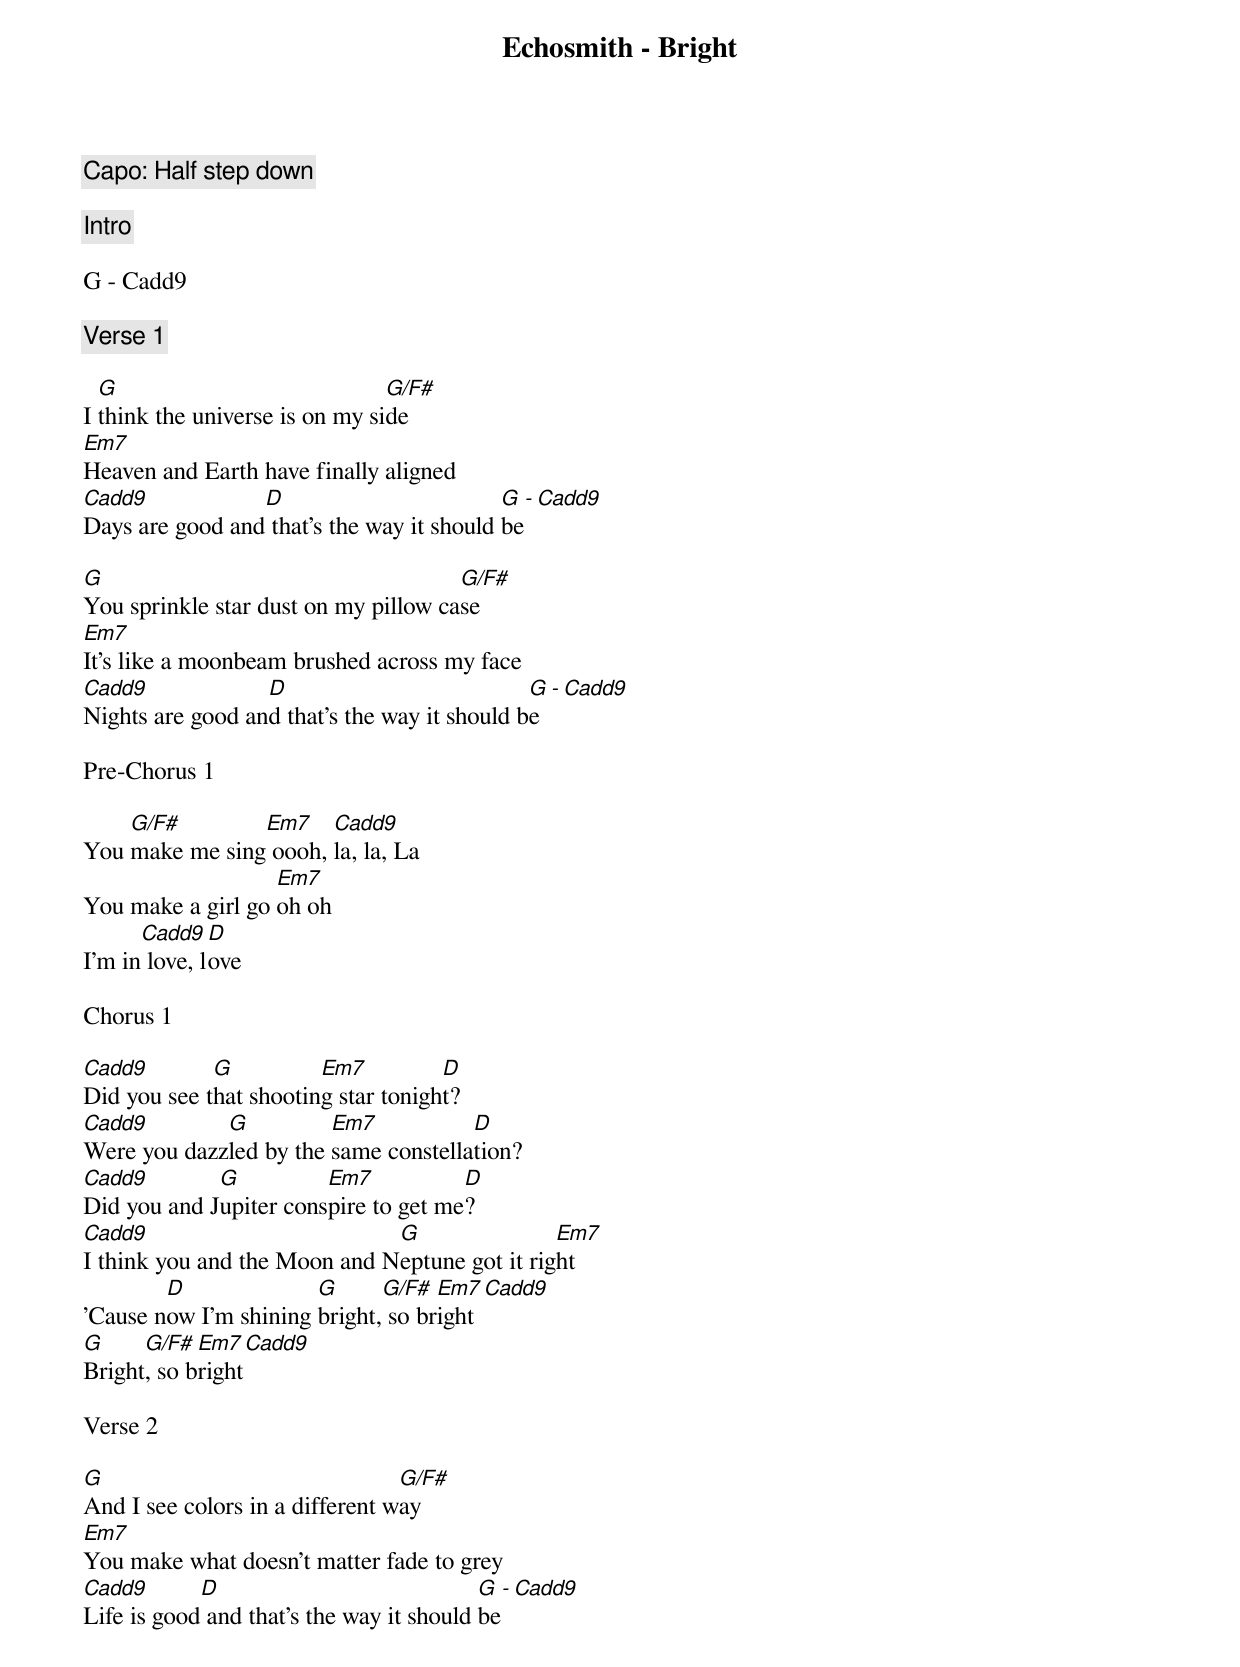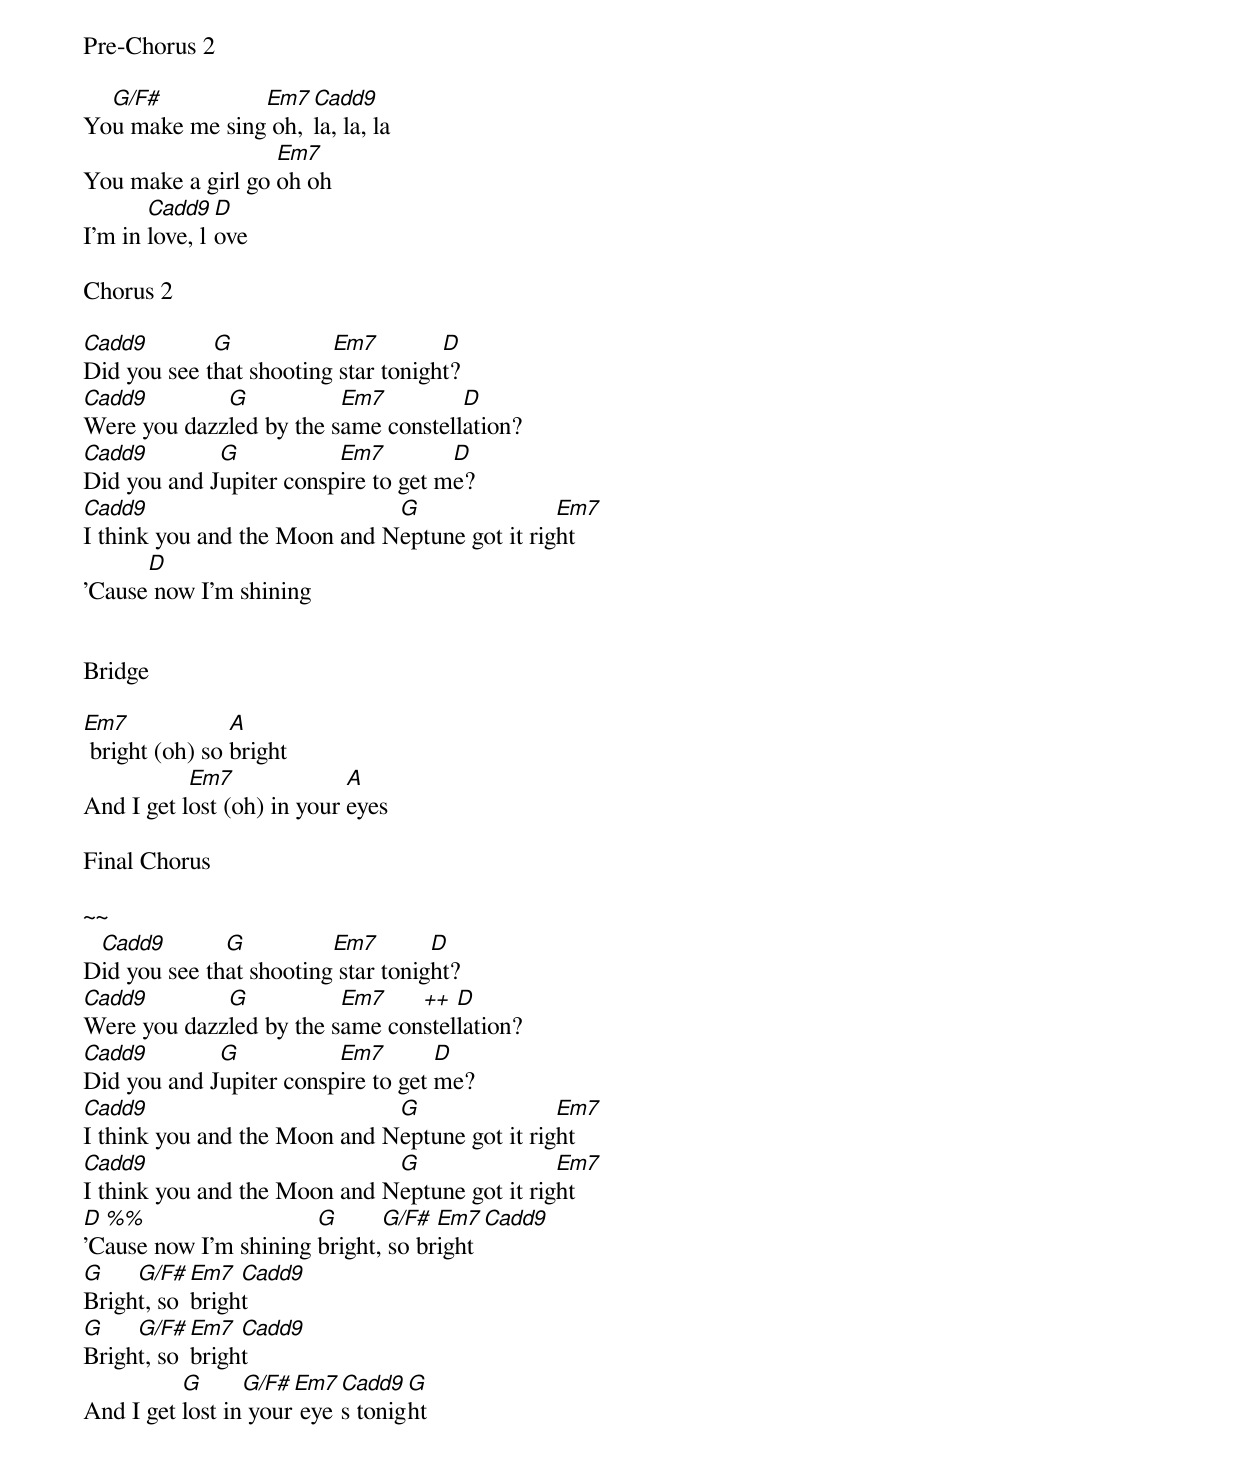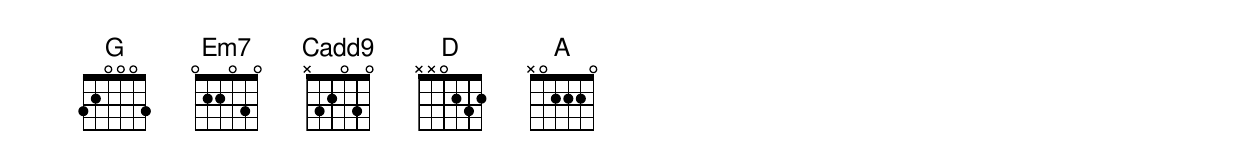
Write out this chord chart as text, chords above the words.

Echosmith - Bright

Capo: Half step down

Intro

G - Cadd9

Verse 1

  G                             G/F#
I think the universe is on my side
Em7
Heaven and Earth have finally aligned
Cadd9            D                         G - Cadd9
Days are good and that's the way it should be

G                                     G/F#
You sprinkle star dust on my pillow case
Em7
It's like a moonbeam brushed across my face
Cadd9             D                           G - Cadd9
Nights are good and that's the way it should be

Pre-Chorus 1

    G/F#        Em7    Cadd9
You make me sing oooh, la, la, La
                   Em7
You make a girl go oh oh
      Cadd9   D
I'm in love, love

Chorus 1

Cadd9        G          Em7          D
Did you see that shooting star tonight?
Cadd9        G          Em7           D
Were you dazzled by the same constellation?
Cadd9        G          Em7           D
Did you and Jupiter conspire to get me?
Cadd9                         G                Em7
I think you and the Moon and Neptune got it right
        D              G      G/F#  Em7  Cadd9
'Cause now I'm shining bright, so bright
G     G/F#  Em7  Cadd9
Bright, so bright

Verse 2

G                                G/F#
And I see colors in a different way
Em7
You make what doesn't matter fade to grey
Cadd9       D                             G - Cadd9
Life is good and that's the way it should be

Pre-Chorus 2

  G/F#          Em7  Cadd9
You make me sing oh, la, la, la
                   Em7
You make a girl go oh oh
       Cadd9  D
I'm in love, love

Chorus 2

Cadd9        G           Em7         D
Did you see that shooting star tonight?
Cadd9        G           Em7         D
Were you dazzled by the same constellation?
Cadd9        G           Em7         D
Did you and Jupiter conspire to get me?
Cadd9                         G                Em7
I think you and the Moon and Neptune got it right
      D
'Cause now I'm shining


Bridge

Em7             A
 bright (oh) so bright
           Em7              A
And I get lost (oh) in your eyes

Final Chorus

~~
 Cadd9        G          Em7        D
Did you see that shooting star tonight?
Cadd9        G           Em7    ++  D
Were you dazzled by the same constellation?
Cadd9        G           Em7        D
Did you and Jupiter conspire to get me?
Cadd9                         G                Em7
I think you and the Moon and Neptune got it right
Cadd9                         G                Em7
I think you and the Moon and Neptune got it right
D %%                   G      G/F#  Em7  Cadd9
'Cause now I'm shining bright, so bright
G    G/F#  Em7  Cadd9
Bright, so bright
G    G/F#  Em7  Cadd9
Bright, so bright
          G      G/F# Em7 Cadd9  G
And I get lost in your eyes tonight
